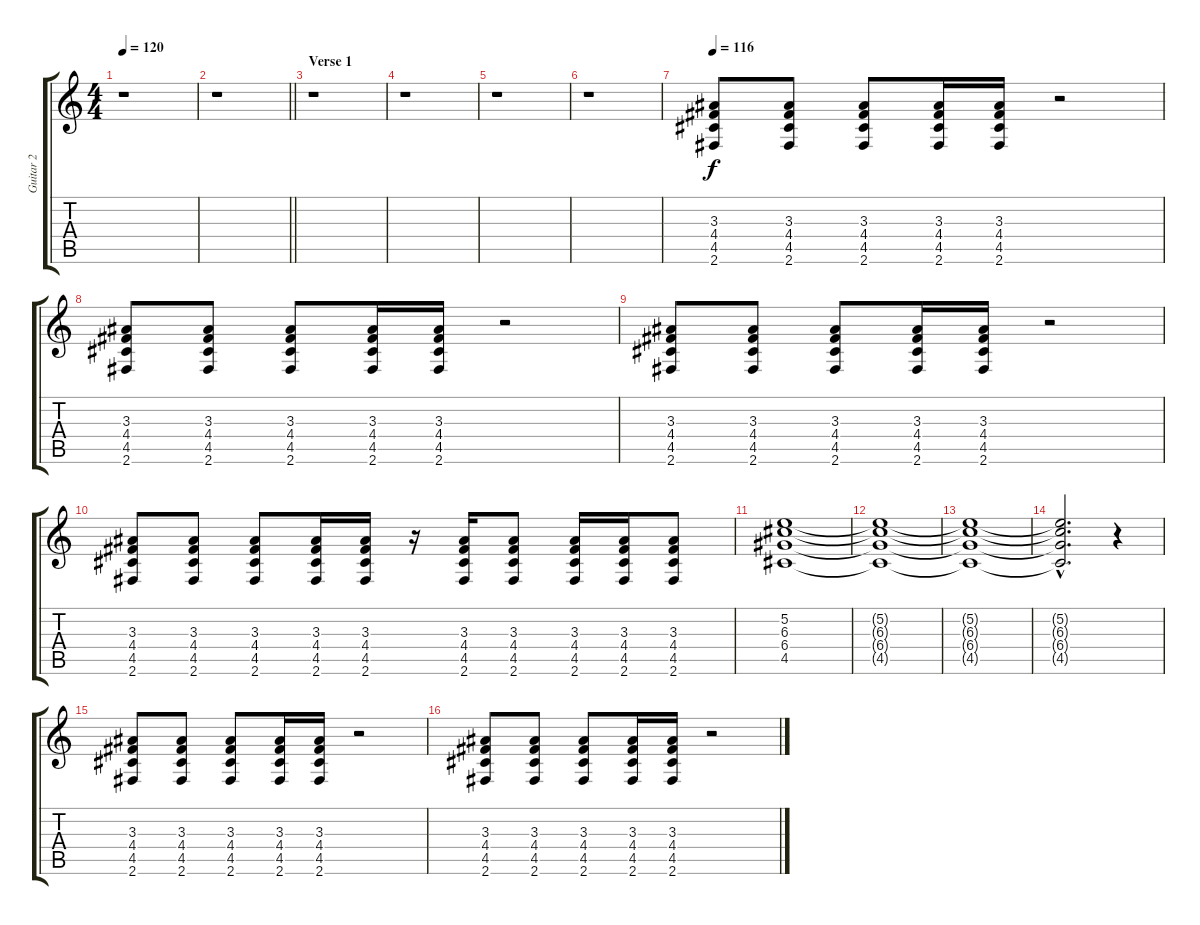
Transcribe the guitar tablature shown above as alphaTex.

\track ("Guitar 2" "Guitar 2") {instrument distortionguitar}
\staff {score tabs}
\tuning (E4 B3 G3 D3 A2 E2) {hide}
\ts (4 4)
\tempo 120
\clef g2
\ks c
r.1{dy f instrument distortionguitar} |
\barLineRight lightlight
r.1 |
\section ("" "Verse 1")
r.1 |
r.1 |
r.1 |
r.1 |
\tempo 116
(3.3 4.4 4.5 2.6).8 (3.3 4.4 4.5 2.6).8 (3.3 4.4 4.5 2.6).8 (3.3 4.4 4.5 2.6).16 (3.3 4.4 4.5 2.6).16 r.2 |
(3.3 4.4 4.5 2.6).8 (3.3 4.4 4.5 2.6).8 (3.3 4.4 4.5 2.6).8 (3.3 4.4 4.5 2.6).16 (3.3 4.4 4.5 2.6).16 r.2 |
(3.3 4.4 4.5 2.6).8 (3.3 4.4 4.5 2.6).8 (3.3 4.4 4.5 2.6).8 (3.3 4.4 4.5 2.6).16 (3.3 4.4 4.5 2.6).16 r.2 |
(3.3 4.4 4.5 2.6).8 (3.3 4.4 4.5 2.6).8 (3.3 4.4 4.5 2.6).8 (3.3 4.4 4.5 2.6).16 (3.3 4.4 4.5 2.6).16 r.16 (3.3 4.4 4.5 2.6).16 (3.3 4.4 4.5 2.6).8 (3.3 4.4 4.5 2.6).16 (3.3 4.4 4.5 2.6).16 (3.3 4.4 4.5 2.6).8 |
(5.2 6.3 6.4 4.5).1 |
(5.2{t} 6.3{t} 6.4{t} 4.5{t}).1 |
(5.2{t} 6.3{t} 6.4{t} 4.5{t}).1 |
(5.2{hac t} 6.3{hac t} 6.4{hac t} 4.5{hac t}).2{d} r.4 |
(3.3 4.4 4.5 2.6).8 (3.3 4.4 4.5 2.6).8 (3.3 4.4 4.5 2.6).8 (3.3 4.4 4.5 2.6).16 (3.3 4.4 4.5 2.6).16 r.2 |
(3.3 4.4 4.5 2.6).8 (3.3 4.4 4.5 2.6).8 (3.3 4.4 4.5 2.6).8 (3.3 4.4 4.5 2.6).16 (3.3 4.4 4.5 2.6).16 r.2
